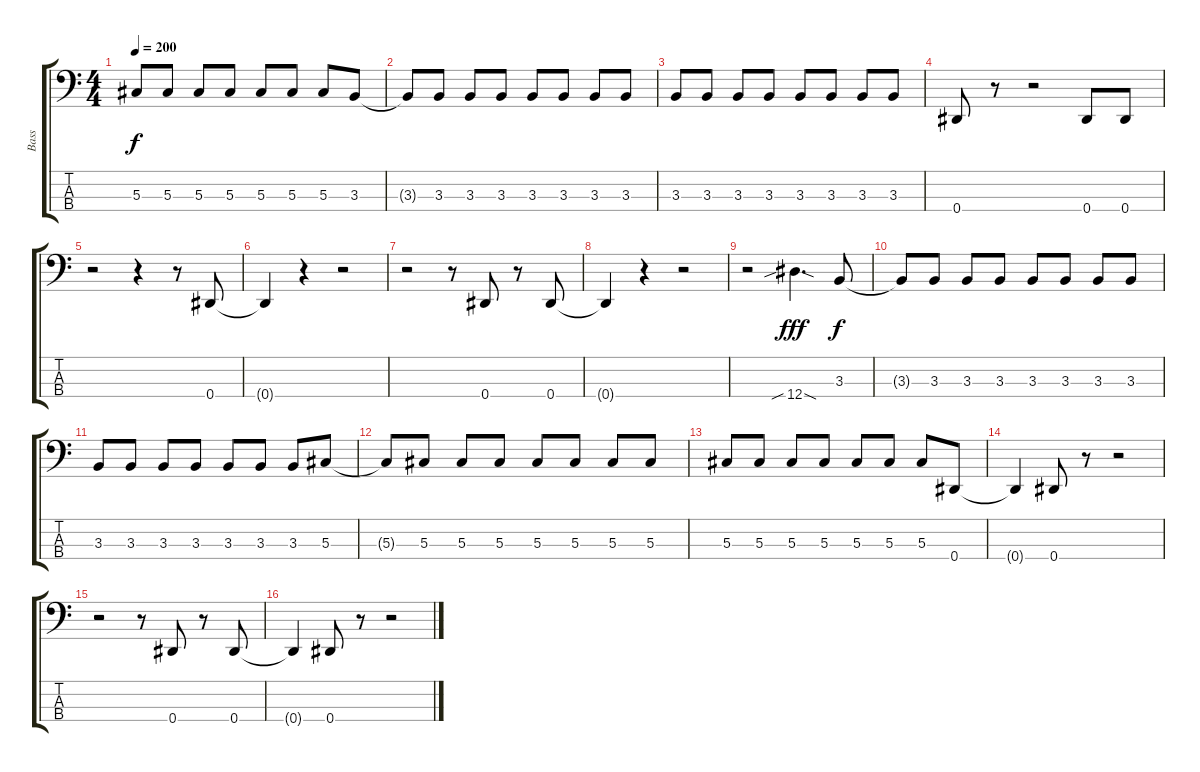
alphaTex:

\track ("Bass" "Bass") {instrument electricbassfinger}
\staff {score tabs}
\tuning (Gb2 Db2 Ab1 Eb1) {hide}
\ts (4 4)
\tempo 200
\clef f4
\ks c
5.3.8{dy f} 5.3.8 5.3.8 5.3.8 5.3.8 5.3.8 5.3.8 3.3.8 |
3.3{t}.8 3.3.8 3.3.8 3.3.8 3.3.8 3.3.8 3.3.8 3.3.8 |
3.3.8 3.3.8 3.3.8 3.3.8 3.3.8 3.3.8 3.3.8 3.3.8 |
0.4.8 r.8 r.2 0.4.8 0.4.8 |
r.2 r.4 r.8 0.4.8 |
0.4{t}.4 r.4 r.2 |
r.2 r.8 0.4.8 r.8 0.4.8 |
0.4{t}.4 r.4 r.2 |
r.2 12.4{sib sod}.4{d dy fff} 3.3.8{dy f} |
3.3{t}.8 3.3.8 3.3.8 3.3.8 3.3.8 3.3.8 3.3.8 3.3.8 |
3.3.8 3.3.8 3.3.8 3.3.8 3.3.8 3.3.8 3.3.8 5.3.8 |
5.3{t}.8 5.3.8 5.3.8 5.3.8 5.3.8 5.3.8 5.3.8 5.3.8 |
5.3.8 5.3.8 5.3.8 5.3.8 5.3.8 5.3.8 5.3.8 0.4.8 |
0.4{t}.4 0.4.8 r.8 r.2 |
r.2 r.8 0.4.8 r.8 0.4.8 |
0.4{t}.4 0.4.8 r.8 r.2
